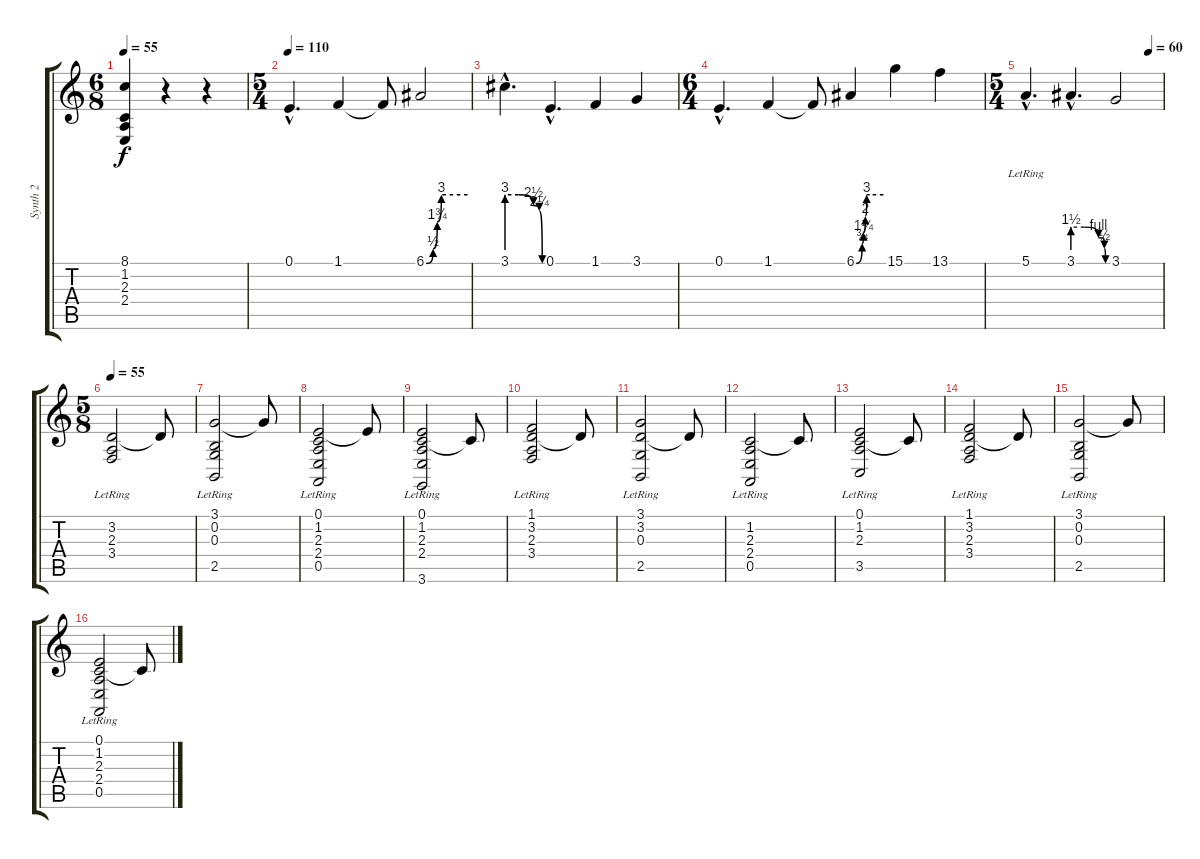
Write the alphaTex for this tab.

\track ("Synth 2" "Synth 2") {instrument stringensemble1}
\staff {score tabs}
\tuning (E4 B3 G3 D3 A2 E2) {hide}
\ts (6 8)
\tempo 55
\clef g2
\ks c
(8.1{t} 1.2{t} 2.3{t} 2.4{t}).4{dy f volume 4} r.4 r.4 |
\ts (5 4)
\tempo 110
0.1{hac}.4{d volume 12 instrument lead3calliope} 1.1.4 1.1{t}.8 6.1{be (custom 0 0 10 2 16 7 22 12 60 12)}.2 |
3.1{be (custom 0 12 20 12 45 10 55 9 60 0) hac}.4{d} 0.1{hac}.4{d} 1.1.4 3.1.4 |
\ts (6 4)
0.1{hac}.4{d} 1.1.4 1.1{t}.8 6.1{be (custom 0 0 13 3 16 5 20 8 23 12 30 12 60 12)}.4 15.1.4 13.1.4 |
\ts (5 4)
\tempo (60 0.9)
5.1{hac lr}.4{d} 3.1{be (custom 0 6 20 6 44 4 47 4 51 4 54 2 56 0 58 0 60 0) hac}.4{d} 3.1.2 |
\ts (5 8)
\tempo 55
(3.2{lr} 2.3{lr} 3.4{lr}).2{volume 9} 3.2{t}.8 |
(3.1 0.2{lr} 0.3{lr} 2.5{lr}).2 3.1{t}.8 |
(0.1{lr} 1.2{lr} 2.3{lr} 2.4{lr} 0.5{lr}).2 0.1{t}.8 |
(0.1{lr} 1.2{lr} 2.3{lr} 2.4{lr} 3.6{lr}).2 1.2{t}.8 |
(1.1 3.2{lr} 2.3{lr} 3.4{lr}).2 3.2{t}.8 |
(3.1 3.2{lr} 0.3{lr} 2.5{lr}).2 3.2{t}.8 |
(1.2 2.3 2.4{lr} 0.5{lr}).2 1.2{t}.8 |
(0.1 1.2{lr} 2.3{lr} 3.5{lr}).2 1.2{t}.8 |
(1.1{lr} 3.2{lr} 2.3{lr} 3.4{lr}).2 3.2{t}.8 |
(3.1 0.2 0.3{lr} 2.5{lr}).2 3.1{t}.8 |
(0.1{lr} 1.2{lr} 2.3{lr} 2.4{lr} 0.5{lr}).2 1.2{t}.8
